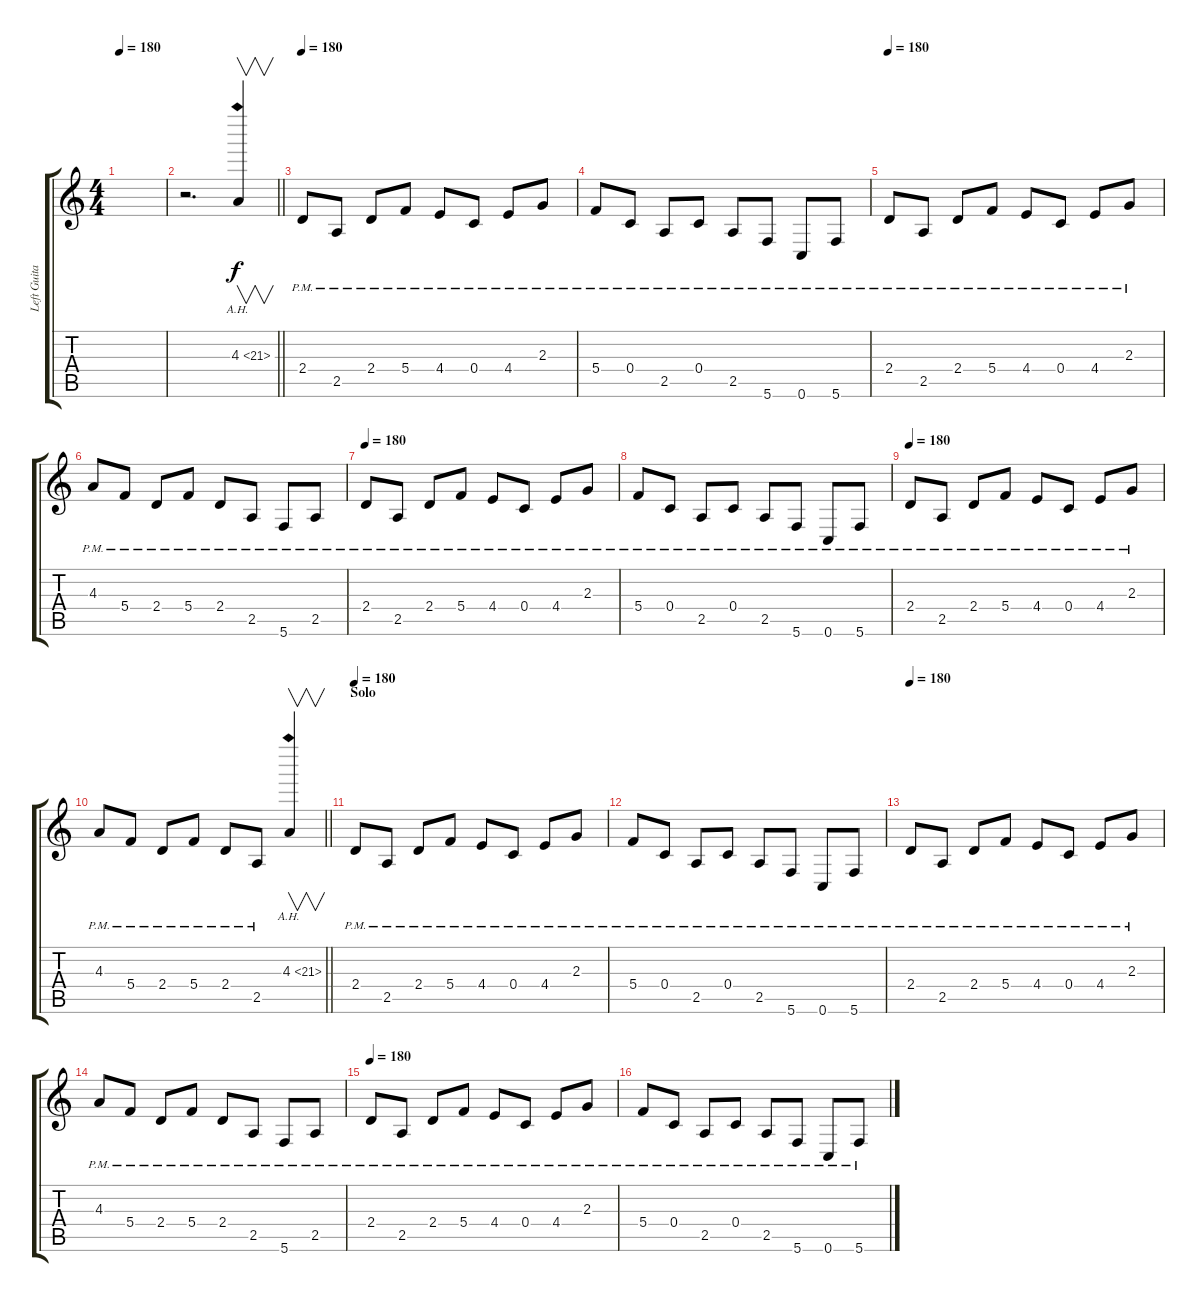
\track ("Left Guitar" "Left Guita") {instrument distortionguitar}
\staff {score tabs}
\tuning (D4 A3 F3 C3 G2 C2) {hide}
\ts (4 4)
\tempo 180
\clef g2
\ks c
|
\barLineRight lightlight
r.2{d volume 10} 4.3{ah 17}.4{v} |
\tempo 180
2.4{pm}.8 2.5{pm}.8 2.4{pm}.8 5.4{pm}.8 4.4{pm}.8 0.4{pm}.8 4.4{pm}.8 2.3{pm}.8 |
5.4{pm}.8 0.4{pm}.8 2.5{pm}.8 0.4{pm}.8 2.5{pm}.8 5.6{pm}.8 0.6{pm}.8 5.6{pm}.8 |
\tempo 180
2.4{pm}.8 2.5{pm}.8 2.4{pm}.8 5.4{pm}.8 4.4{pm}.8 0.4{pm}.8 4.4{pm}.8 2.3{pm}.8 |
4.3{pm}.8 5.4{pm}.8 2.4{pm}.8 5.4{pm}.8 2.4{pm}.8 2.5{pm}.8 5.6{pm}.8 2.5{pm}.8 |
\tempo 180
2.4{pm}.8 2.5{pm}.8 2.4{pm}.8 5.4{pm}.8 4.4{pm}.8 0.4{pm}.8 4.4{pm}.8 2.3{pm}.8 |
5.4{pm}.8 0.4{pm}.8 2.5{pm}.8 0.4{pm}.8 2.5{pm}.8 5.6{pm}.8 0.6{pm}.8 5.6{pm}.8 |
\tempo 180
2.4{pm}.8 2.5{pm}.8 2.4{pm}.8 5.4{pm}.8 4.4{pm}.8 0.4{pm}.8 4.4{pm}.8 2.3{pm}.8 |
\barLineRight lightlight
4.3{pm}.8 5.4{pm}.8 2.4{pm}.8 5.4{pm}.8 2.4{pm}.8 2.5{pm}.8 4.3{ah 17}.4{v} |
\section ("" "Solo")
\tempo 180
2.4{pm}.8 2.5{pm}.8 2.4{pm}.8 5.4{pm}.8 4.4{pm}.8 0.4{pm}.8 4.4{pm}.8 2.3{pm}.8 |
5.4{pm}.8 0.4{pm}.8 2.5{pm}.8 0.4{pm}.8 2.5{pm}.8 5.6{pm}.8 0.6{pm}.8 5.6{pm}.8 |
\tempo 180
2.4{pm}.8 2.5{pm}.8 2.4{pm}.8 5.4{pm}.8 4.4{pm}.8 0.4{pm}.8 4.4{pm}.8 2.3{pm}.8 |
4.3{pm}.8 5.4{pm}.8 2.4{pm}.8 5.4{pm}.8 2.4{pm}.8 2.5{pm}.8 5.6{pm}.8 2.5{pm}.8 |
\tempo 180
2.4{pm}.8 2.5{pm}.8 2.4{pm}.8 5.4{pm}.8 4.4{pm}.8 0.4{pm}.8 4.4{pm}.8 2.3{pm}.8 |
5.4{pm}.8 0.4{pm}.8 2.5{pm}.8 0.4{pm}.8 2.5{pm}.8 5.6{pm}.8 0.6{pm}.8 5.6{pm}.8
